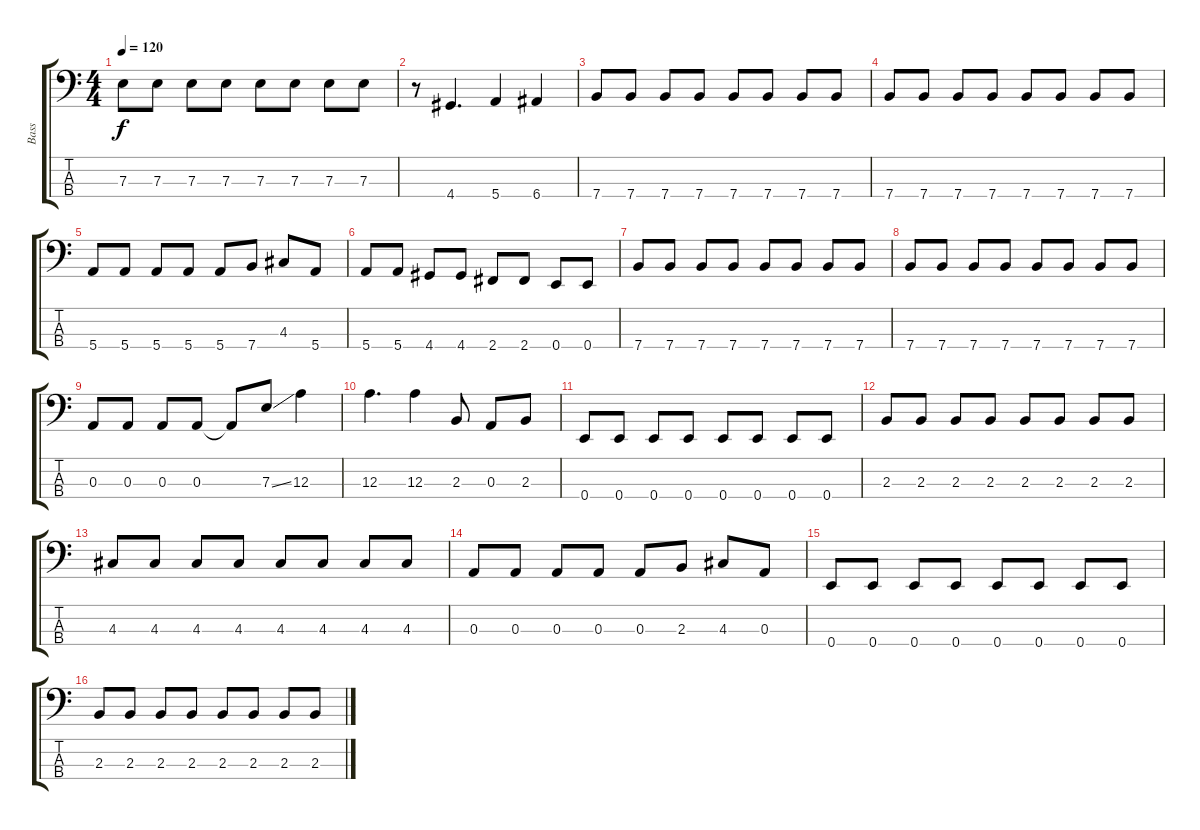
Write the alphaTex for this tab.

\track ("Bass" "Bass") {instrument electricbassfinger}
\staff {score tabs}
\tuning (G2 D2 A1 E1) {hide}
\ts (4 4)
\tempo 120
\clef f4
\ks c
7.3.8{dy f} 7.3.8 7.3.8 7.3.8 7.3.8 7.3.8 7.3.8 7.3.8 |
r.8 4.4.4{d} 5.4.4 6.4.4 |
7.4.8 7.4.8 7.4.8 7.4.8 7.4.8 7.4.8 7.4.8 7.4.8 |
7.4.8 7.4.8 7.4.8 7.4.8 7.4.8 7.4.8 7.4.8 7.4.8 |
5.4.8 5.4.8 5.4.8 5.4.8 5.4.8 7.4.8 4.3.8 5.4.8 |
5.4.8 5.4.8 4.4.8 4.4.8 2.4.8 2.4.8 0.4.8 0.4.8 |
7.4.8 7.4.8 7.4.8 7.4.8 7.4.8 7.4.8 7.4.8 7.4.8 |
7.4.8 7.4.8 7.4.8 7.4.8 7.4.8 7.4.8 7.4.8 7.4.8 |
0.3.8 0.3.8 0.3.8 0.3.8 0.3{t}.8 7.3{ss}.8 12.3.4 |
12.3.4{d} 12.3.4 2.3.8 0.3.8 2.3.8 |
0.4.8 0.4.8 0.4.8 0.4.8 0.4.8 0.4.8 0.4.8 0.4.8 |
2.3.8 2.3.8 2.3.8 2.3.8 2.3.8 2.3.8 2.3.8 2.3.8 |
4.3.8 4.3.8 4.3.8 4.3.8 4.3.8 4.3.8 4.3.8 4.3.8 |
0.3.8 0.3.8 0.3.8 0.3.8 0.3.8 2.3.8 4.3.8 0.3.8 |
0.4.8 0.4.8 0.4.8 0.4.8 0.4.8 0.4.8 0.4.8 0.4.8 |
2.3.8 2.3.8 2.3.8 2.3.8 2.3.8 2.3.8 2.3.8 2.3.8
